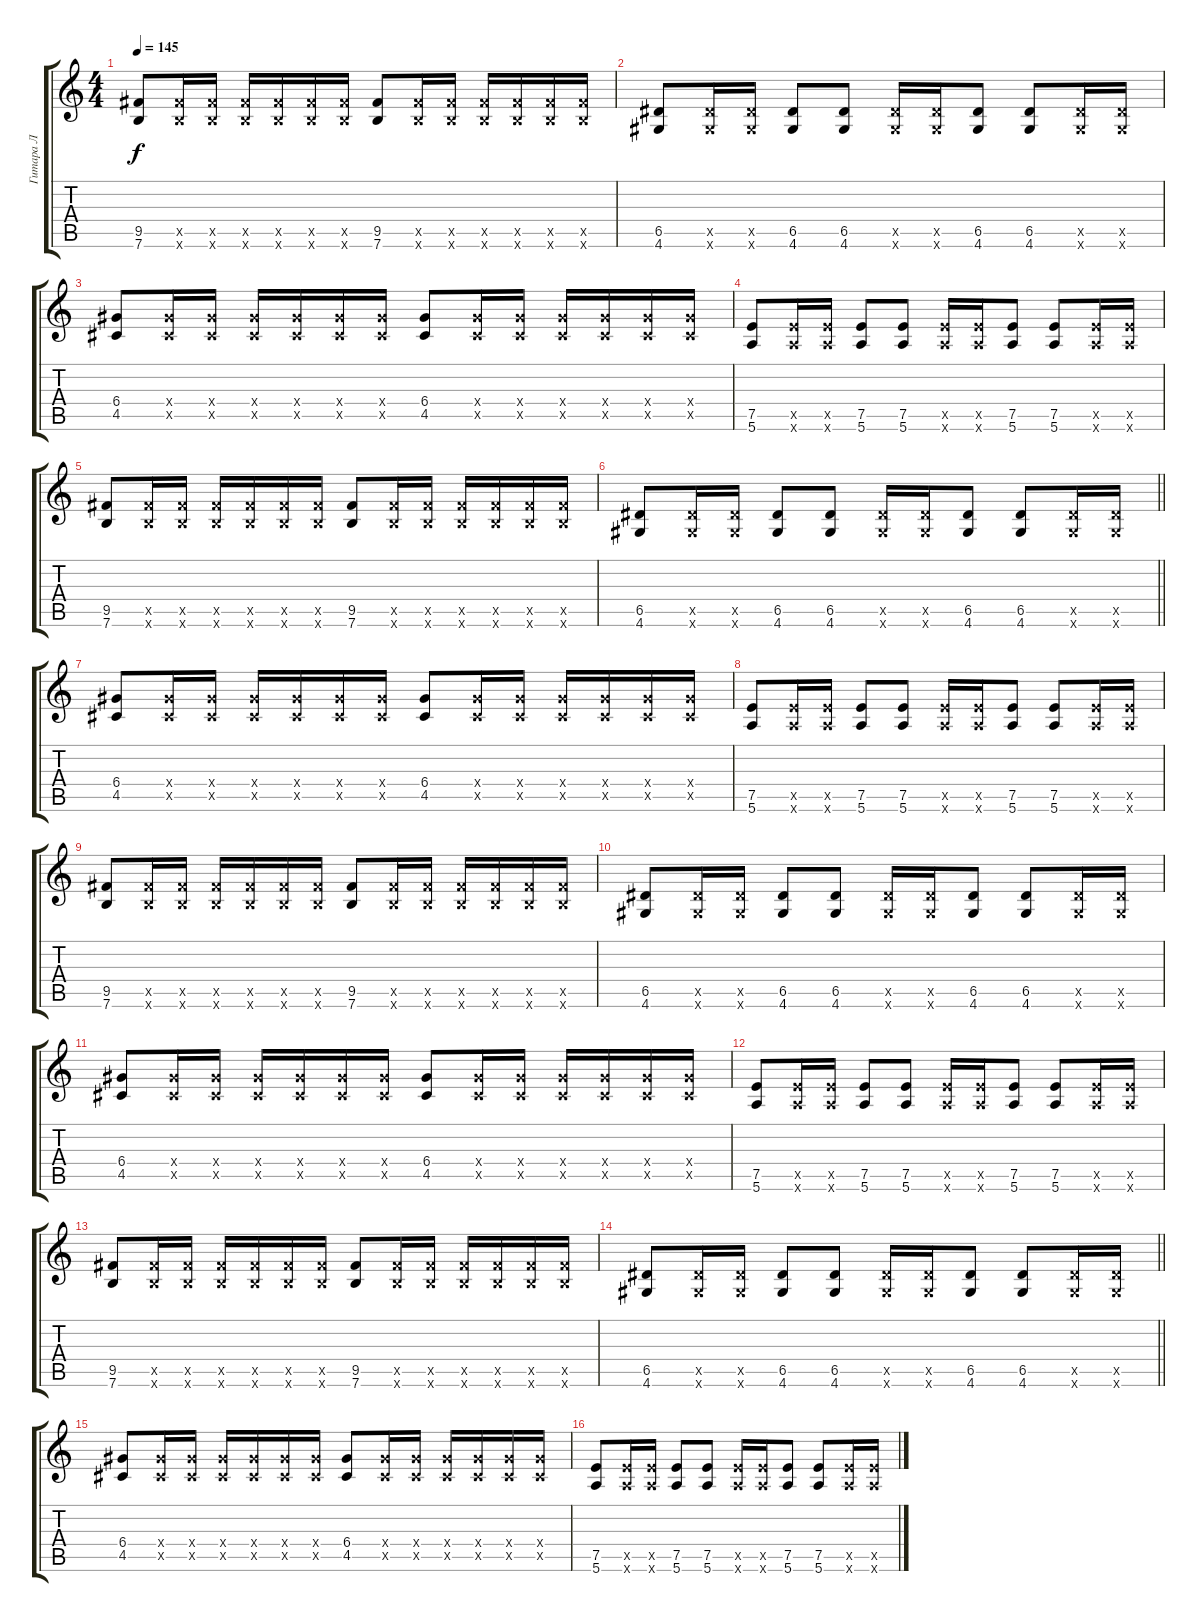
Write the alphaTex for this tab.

\track ("Гитара Л" "Гитара Л") {instrument electricguitarclean}
\staff {score tabs}
\tuning (E4 B3 G3 D3 A2 E2) {hide}
\ts (4 4)
\tempo 145
\clef g2
\ks c
(9.5 7.6).8{dy f} (9.5{x} 7.6{x}).16 (9.5{x} 7.6{x}).16 (9.5{x} 7.6{x}).16 (9.5{x} 7.6{x}).16 (9.5{x} 7.6{x}).16 (9.5{x} 7.6{x}).16 (9.5 7.6).8 (9.5{x} 7.6{x}).16 (9.5{x} 7.6{x}).16 (9.5{x} 7.6{x}).16 (9.5{x} 7.6{x}).16 (9.5{x} 7.6{x}).16 (9.5{x} 7.6{x}).16 |
(6.5 4.6).8 (6.5{x} 4.6{x}).16 (6.5{x} 4.6{x}).16 (6.5 4.6).8 (6.5 4.6).8 (6.5{x} 4.6{x}).16 (6.5{x} 4.6{x}).16 (6.5 4.6).8 (6.5 4.6).8 (6.5{x} 4.6{x}).16 (6.5{x} 4.6{x}).16 |
(6.4 4.5).8 (6.4{x} 4.5{x}).16 (6.4{x} 4.5{x}).16 (6.4{x} 4.5{x}).16 (6.4{x} 4.5{x}).16 (6.4{x} 4.5{x}).16 (6.4{x} 4.5{x}).16 (6.4 4.5).8 (6.4{x} 4.5{x}).16 (6.4{x} 4.5{x}).16 (6.4{x} 4.5{x}).16 (6.4{x} 4.5{x}).16 (6.4{x} 4.5{x}).16 (6.4{x} 4.5{x}).16 |
(7.5 5.6).8 (7.5{x} 5.6{x}).16 (7.5{x} 5.6{x}).16 (7.5 5.6).8 (7.5 5.6).8 (7.5{x} 5.6{x}).16 (7.5{x} 5.6{x}).16 (7.5 5.6).8 (7.5 5.6).8 (7.5{x} 5.6{x}).16 (7.5{x} 5.6{x}).16 |
(9.5 7.6).8 (9.5{x} 7.6{x}).16 (9.5{x} 7.6{x}).16 (9.5{x} 7.6{x}).16 (9.5{x} 7.6{x}).16 (9.5{x} 7.6{x}).16 (9.5{x} 7.6{x}).16 (9.5 7.6).8 (9.5{x} 7.6{x}).16 (9.5{x} 7.6{x}).16 (9.5{x} 7.6{x}).16 (9.5{x} 7.6{x}).16 (9.5{x} 7.6{x}).16 (9.5{x} 7.6{x}).16 |
\barLineRight lightlight
(6.5 4.6).8 (6.5{x} 4.6{x}).16 (6.5{x} 4.6{x}).16 (6.5 4.6).8 (6.5 4.6).8 (6.5{x} 4.6{x}).16 (6.5{x} 4.6{x}).16 (6.5 4.6).8 (6.5 4.6).8 (6.5{x} 4.6{x}).16 (6.5{x} 4.6{x}).16 |
\section ("" " ")
(6.4 4.5).8 (6.4{x} 4.5{x}).16 (6.4{x} 4.5{x}).16 (6.4{x} 4.5{x}).16 (6.4{x} 4.5{x}).16 (6.4{x} 4.5{x}).16 (6.4{x} 4.5{x}).16 (6.4 4.5).8 (6.4{x} 4.5{x}).16 (6.4{x} 4.5{x}).16 (6.4{x} 4.5{x}).16 (6.4{x} 4.5{x}).16 (6.4{x} 4.5{x}).16 (6.4{x} 4.5{x}).16 |
(7.5 5.6).8 (7.5{x} 5.6{x}).16 (7.5{x} 5.6{x}).16 (7.5 5.6).8 (7.5 5.6).8 (7.5{x} 5.6{x}).16 (7.5{x} 5.6{x}).16 (7.5 5.6).8 (7.5 5.6).8 (7.5{x} 5.6{x}).16 (7.5{x} 5.6{x}).16 |
(9.5 7.6).8 (9.5{x} 7.6{x}).16 (9.5{x} 7.6{x}).16 (9.5{x} 7.6{x}).16 (9.5{x} 7.6{x}).16 (9.5{x} 7.6{x}).16 (9.5{x} 7.6{x}).16 (9.5 7.6).8 (9.5{x} 7.6{x}).16 (9.5{x} 7.6{x}).16 (9.5{x} 7.6{x}).16 (9.5{x} 7.6{x}).16 (9.5{x} 7.6{x}).16 (9.5{x} 7.6{x}).16 |
(6.5 4.6).8 (6.5{x} 4.6{x}).16 (6.5{x} 4.6{x}).16 (6.5 4.6).8 (6.5 4.6).8 (6.5{x} 4.6{x}).16 (6.5{x} 4.6{x}).16 (6.5 4.6).8 (6.5 4.6).8 (6.5{x} 4.6{x}).16 (6.5{x} 4.6{x}).16 |
(6.4 4.5).8 (6.4{x} 4.5{x}).16 (6.4{x} 4.5{x}).16 (6.4{x} 4.5{x}).16 (6.4{x} 4.5{x}).16 (6.4{x} 4.5{x}).16 (6.4{x} 4.5{x}).16 (6.4 4.5).8 (6.4{x} 4.5{x}).16 (6.4{x} 4.5{x}).16 (6.4{x} 4.5{x}).16 (6.4{x} 4.5{x}).16 (6.4{x} 4.5{x}).16 (6.4{x} 4.5{x}).16 |
(7.5 5.6).8 (7.5{x} 5.6{x}).16 (7.5{x} 5.6{x}).16 (7.5 5.6).8 (7.5 5.6).8 (7.5{x} 5.6{x}).16 (7.5{x} 5.6{x}).16 (7.5 5.6).8 (7.5 5.6).8 (7.5{x} 5.6{x}).16 (7.5{x} 5.6{x}).16 |
(9.5 7.6).8 (9.5{x} 7.6{x}).16 (9.5{x} 7.6{x}).16 (9.5{x} 7.6{x}).16 (9.5{x} 7.6{x}).16 (9.5{x} 7.6{x}).16 (9.5{x} 7.6{x}).16 (9.5 7.6).8 (9.5{x} 7.6{x}).16 (9.5{x} 7.6{x}).16 (9.5{x} 7.6{x}).16 (9.5{x} 7.6{x}).16 (9.5{x} 7.6{x}).16 (9.5{x} 7.6{x}).16 |
\barLineRight lightlight
(6.5 4.6).8 (6.5{x} 4.6{x}).16 (6.5{x} 4.6{x}).16 (6.5 4.6).8 (6.5 4.6).8 (6.5{x} 4.6{x}).16 (6.5{x} 4.6{x}).16 (6.5 4.6).8 (6.5 4.6).8 (6.5{x} 4.6{x}).16 (6.5{x} 4.6{x}).16 |
\section ("" " ")
(6.4 4.5).8 (6.4{x} 4.5{x}).16 (6.4{x} 4.5{x}).16 (6.4{x} 4.5{x}).16 (6.4{x} 4.5{x}).16 (6.4{x} 4.5{x}).16 (6.4{x} 4.5{x}).16 (6.4 4.5).8 (6.4{x} 4.5{x}).16 (6.4{x} 4.5{x}).16 (6.4{x} 4.5{x}).16 (6.4{x} 4.5{x}).16 (6.4{x} 4.5{x}).16 (6.4{x} 4.5{x}).16 |
(7.5 5.6).8 (7.5{x} 5.6{x}).16 (7.5{x} 5.6{x}).16 (7.5 5.6).8 (7.5 5.6).8 (7.5{x} 5.6{x}).16 (7.5{x} 5.6{x}).16 (7.5 5.6).8 (7.5 5.6).8 (7.5{x} 5.6{x}).16 (7.5{x} 5.6{x}).16
